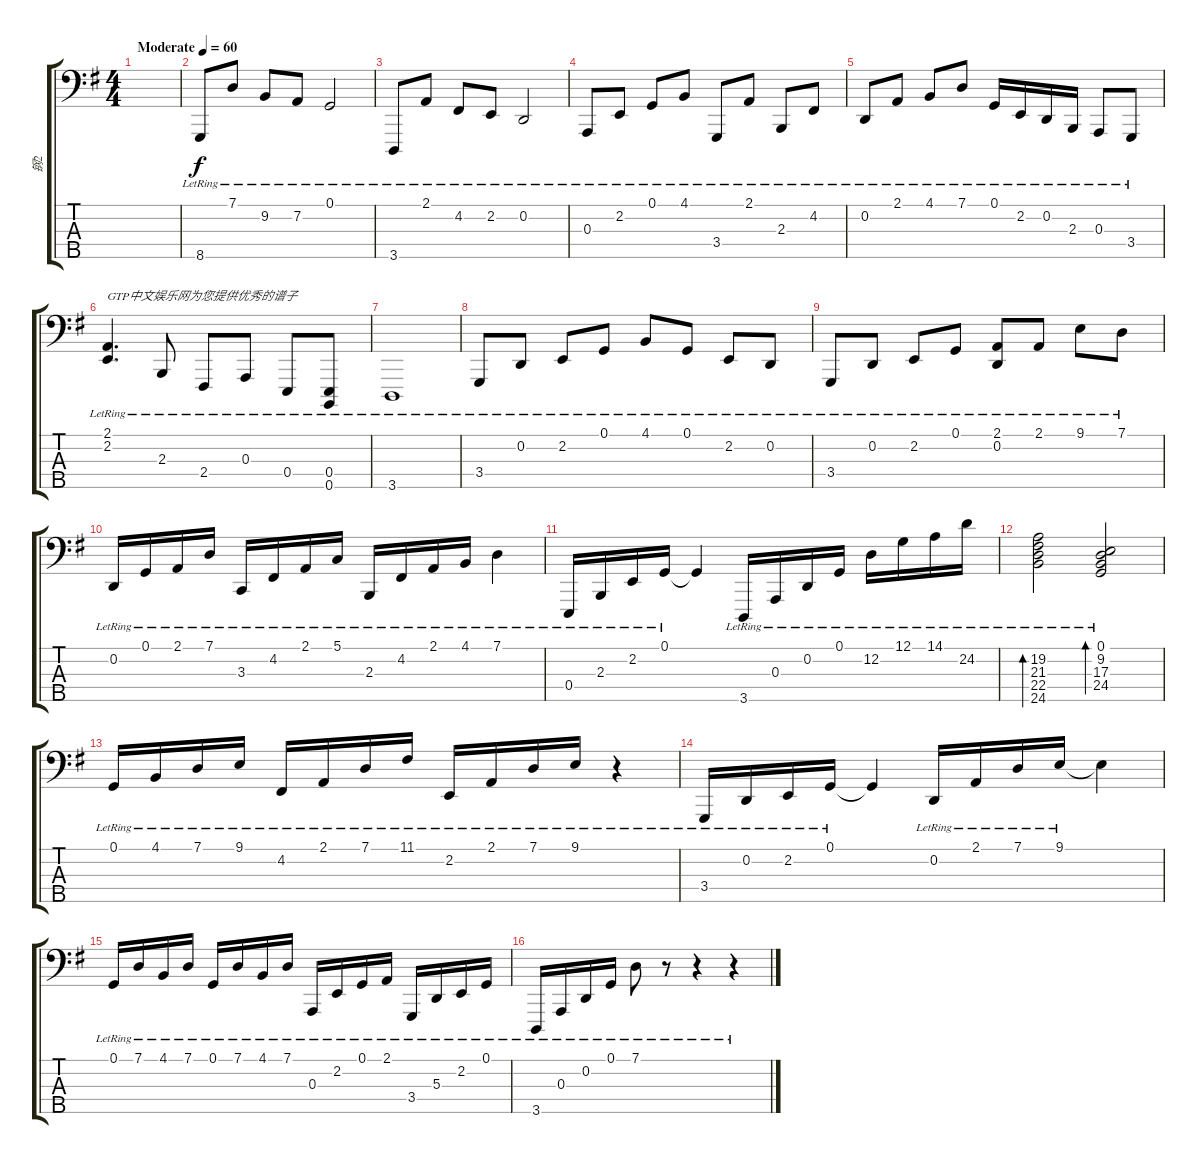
\track ("钢2" "钢2") {instrument electricgrandpiano}
\staff {score tabs}
\tuning (G2 D2 A1 E1 B0) {hide}
\ts (4 4)
\tempo (60 "Moderate")
\clef f4
\ks g
|
8.5{lr}.8 7.1{lr}.8 9.2{lr}.8 7.2{lr}.8 0.1{lr}.2 |
3.5{lr}.8 2.1{lr}.8 4.2{lr}.8 2.2{lr}.8 0.2{lr}.2 |
0.3{lr}.8 2.2{lr}.8 0.1{lr}.8 4.1{lr}.8 3.4{lr}.8 2.1{lr}.8 2.3{lr}.8 4.2{lr}.8 |
0.2{lr}.8 2.1{lr}.8 4.1{lr}.8 7.1{lr}.8 0.1{lr}.16 2.2{lr}.16 0.2{lr}.16 2.3{lr}.16 0.3{lr}.8 3.4{lr}.8 |
(2.1{lr} 2.2{lr}).4{d txt "GTP中文娱乐网为您提供优秀的谱子"} 2.3{lr}.8 2.4{lr}.8 0.3{lr}.8 0.4{lr}.8 (0.4{lr} 0.5{lr}).8 |
3.5{lr}.1 |
3.4{lr}.8 0.2{lr}.8 2.2{lr}.8 0.1{lr}.8 4.1{lr}.8 0.1{lr}.8 2.2{lr}.8 0.2{lr}.8 |
3.4{lr}.8 0.2{lr}.8 2.2{lr}.8 0.1{lr}.8 (2.1{lr} 0.2{lr}).8 2.1{lr}.8 9.1{lr}.8 7.1{lr}.8 |
0.2{lr}.16 0.1{lr}.16 2.1{lr}.16 7.1{lr}.16 3.3{lr}.16 4.2{lr}.16 2.1{lr}.16 5.1{lr}.16 2.3{lr}.16 4.2{lr}.16 2.1{lr}.16 4.1{lr}.16 7.1{lr}.4 |
0.4{lr}.16 2.3{lr}.16 2.2{lr}.16 0.1{lr}.16 0.1{t}.4 3.5{lr}.16 0.3{lr}.16 0.2{lr}.16 0.1{lr}.16 12.2{lr}.16 12.1{lr}.16 14.1{lr}.16 24.2{lr}.16 |
(19.2{lr} 21.3{lr} 22.4{lr} 24.5{lr}).2{bd 120} (0.1{lr} 9.2{lr} 17.3{lr} 24.4{lr}).2{bd 120} |
0.1{lr}.16 4.1{lr}.16 7.1{lr}.16 9.1{lr}.16 4.2{lr}.16 2.1{lr}.16 7.1{lr}.16 11.1{lr}.16 2.2{lr}.16 2.1{lr}.16 7.1{lr}.16 9.1{lr}.16 r.4 |
3.4{lr}.16 0.2{lr}.16 2.2{lr}.16 0.1{lr}.16 0.1{t}.4 0.2{lr}.16 2.1{lr}.16 7.1{lr}.16 9.1{lr}.16 9.1{t}.4 |
0.1{lr}.16 7.1{lr}.16 4.1{lr}.16 7.1{lr}.16 0.1{lr}.16 7.1{lr}.16 4.1{lr}.16 7.1{lr}.16 0.3{lr}.16 2.2{lr}.16 0.1{lr}.16 2.1{lr}.16 3.4{lr}.16 5.3{lr}.16 2.2{lr}.16 0.1{lr}.16 |
3.5{lr}.16 0.3{lr}.16 0.2{lr}.16 0.1{lr}.16 7.1{lr}.8 r.8 r.4 r.4
